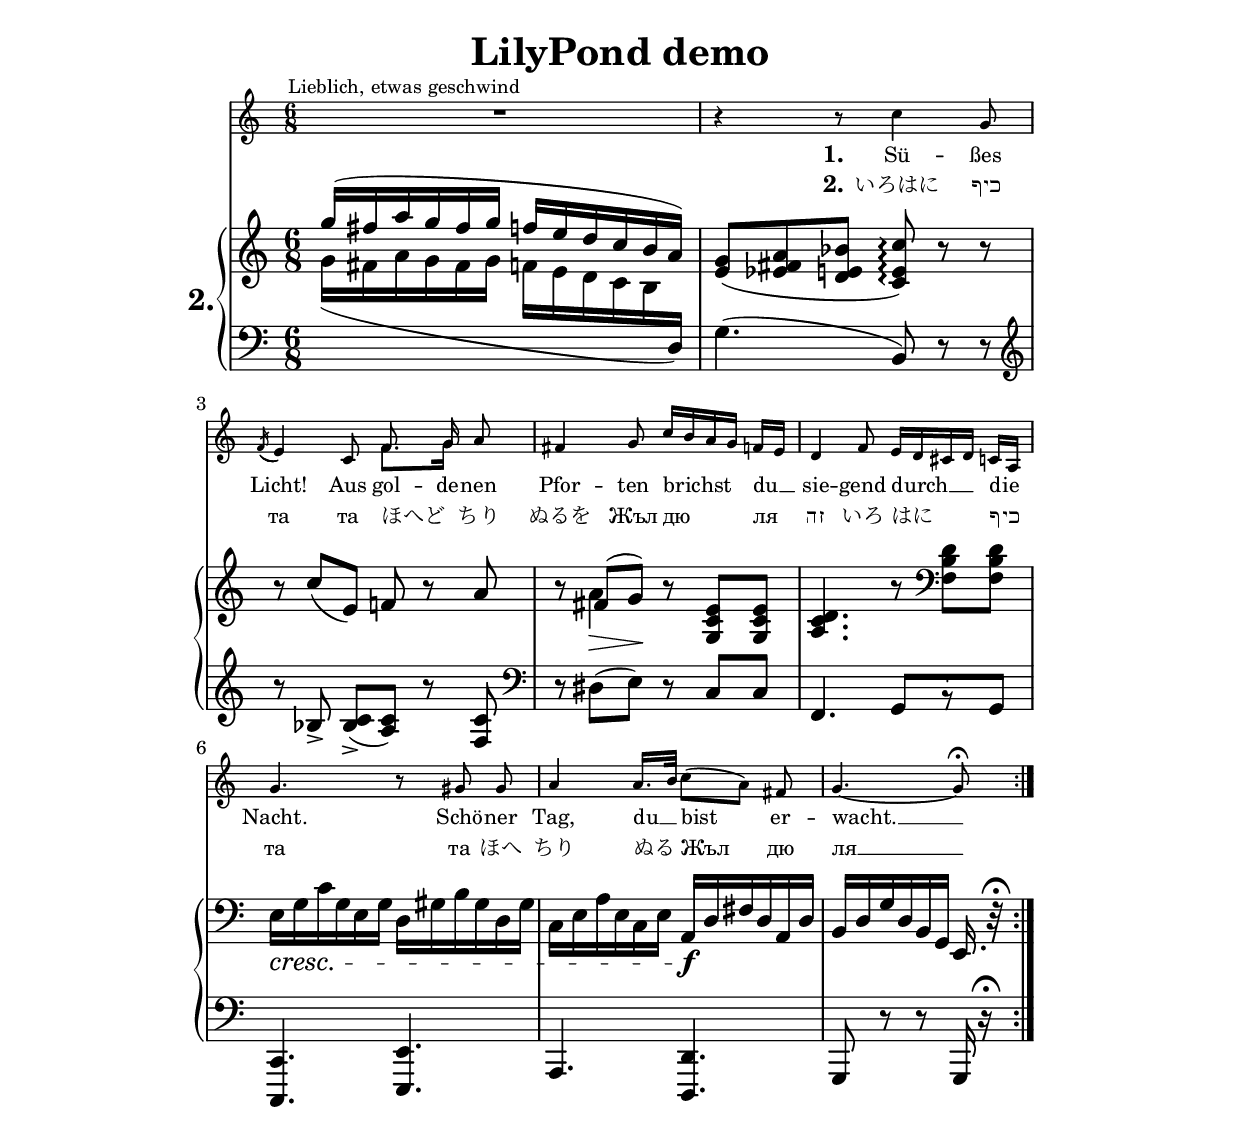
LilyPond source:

\header {
  title = "LilyPond demo"
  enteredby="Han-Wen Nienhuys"
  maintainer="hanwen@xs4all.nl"

  texidoc = "
heavily mutilated Edition Peters Morgenlied by Schubert"

}

\version "2.7.32"

ignoreMelisma =	\set ignoreMelismata = ##t
ignoreMelismaOff = \unset ignoreMelismata 

#(set-global-staff-size 21)

\paper  {
				%#(set-global-staff-size (* 5.8 mm))
  indent = #(* mm 4)
  line-width = #(* mm 140)
  interscoreline = 2.\mm
  between-system-space = 15\mm
  ragged-bottom = ##t 
}

modernAccidentals = {
  \set Staff.extraNatural =  ##f
  \set Staff.autoAccidentals =  #'(Staff (same-octave . 1) (any-octave . 0))
  \set Staff.autoCautionaries =  #'()  
}


melody =    \relative c'' \repeat volta 2 \context Voice = "singer" {
  \time 6/8
  \autoBeamOff
  s1*0^\markup {  \bigger { \hspace #-3.0 Lieblich, etwas geschwind } }
  R2.
  r4 r8 c4 g8 |
  \acciaccatura { f16( }  e4) c8
  <<
    \new Voice { \stemUp f8. g16 }
    { \stemDown f8.[ g16] } >> \stemNeutral a8 |
  fis4  g8 c16[ b a g] f[ e] |
  d4 f8
  \transpose a' e' \relative c'' { a16[ g fis! g] f![ d]  } |
  g4. r8 gis gis |
  a4 a16.[ b32] c8[( a]) fis8 |
  g4.~ g8-\fermata
}


firstVerse = \lyricmode {
  \set stanza = "1."
  
  Sü -- ßes Licht! Aus
  \ignoreMelisma
  gol --
  \ignoreMelismaOff

  de -- nen  Pfor -- ten brichst du __ | 
  sie -- gend durch __ die Nacht. Schö -- ner Tag, du __ bist er -- wacht. __ 
}

secondVerse = \lyricmode {
  \set stanza = "2."
  いろはに כיף та та ほへど ちり  ぬるを
  
  Жъл  дю ля זה
  
  いろ はに כיף та та ほへ ちり ぬる
  
  Жъл дю ля __

}

pianoRH =  \relative c''' \repeat volta 2\new Voice {
  #(set-accidental-style 'modern)
  \voiceOne
  g16( fis a g fis g f e d c b
  \oneVoice
  a ) | 
  <g e>8( <es fis a> <d e bes'> <c e c'>\arpeggio) r8 r | 
  r8 c'( e,) f r a |
  \once \override DynamicLineSpanner   #'padding =#3
  r8
  << { fis( g) } \\
     << { a4 } { s8\> s8\! } >>
   >>

  r8 <e c g>8[  <e c g>] |
  <d c a>4. r8 \clef bass  <d b f> <d b f> |
		\setTextCresc
		e,16_" "\<
		g c g e g d gis b gis d gis |
		c, e a e c e a,-\f\! d fis d a d |
		b d g  d b g e16. r32\fermata
	      }

pianoLH =  \relative c'' \repeat volta 2\new Voice {
    #(set-accidental-style 'modern)
    \voiceTwo
    g16( fis a g fis g

    f e d c b

    \change Staff = down
	\oneVoice
    d,) | 
     g4.( b,8) r r
    \clef treble \grace s16 r8 <bes'>8-> <bes c>8->([ <a c>)] r <f c'> |
    \clef bass
    r8 dis( e) r c c |
    f,4.  g8[ r8 g] |
    <c, c,>4. <e e,>4. |
    a,4. <d d,>4. |
    g,8 r r g16 r16\fermata 
    }

  \book {
    \score {
      << \time 6/8
	 \new Staff \with {
	   fontSize = #-3
	   \override StaffSymbol #'staff-space = #(magstep -3)
	 } <<
	   \context Staff #(set-accidental-style 'modern)
	   \melody >>
	 \lyricsto "singer" \new Lyrics \firstVerse
	 \lyricsto "singer" \new Lyrics \secondVerse
	 \new PianoStaff << 
	   \set PianoStaff.instrument = \markup {
	     \bold
	     \bigger\bigger\bigger\bigger
	     \huge
	     "2."
	   }
	   \context Staff = up <<
	     \pianoRH
	     \pianoLH
	   >>
	   \context Staff = down { \clef bass \skip 1*2 }
	 >> 
       >>

      \layout {
	\context {
	  \Lyrics
	  \override VerticalAxisGroup #'minimum-Y-extent = #'(-0.85 . 2.2)
	  \override LyricText #'font-size = #-1
	}
	\context {
	  \Score
	  \override Beam #'thickness = #0.55
	  \override Beam #'auto-knee-gap = #4.0
	  \override SpacingSpanner #'spacing-increment = #1.0
	  \override Stem #'stemlet-length = #0.5
	  \override Slur #'height-limit = #1.5
	}
	\context {
	  \PianoStaff
	  \override VerticalAlignment #'forced-distance = #10
	}
      }
      \midi {
	\tempo 4 = 70
      }
    }
  }

